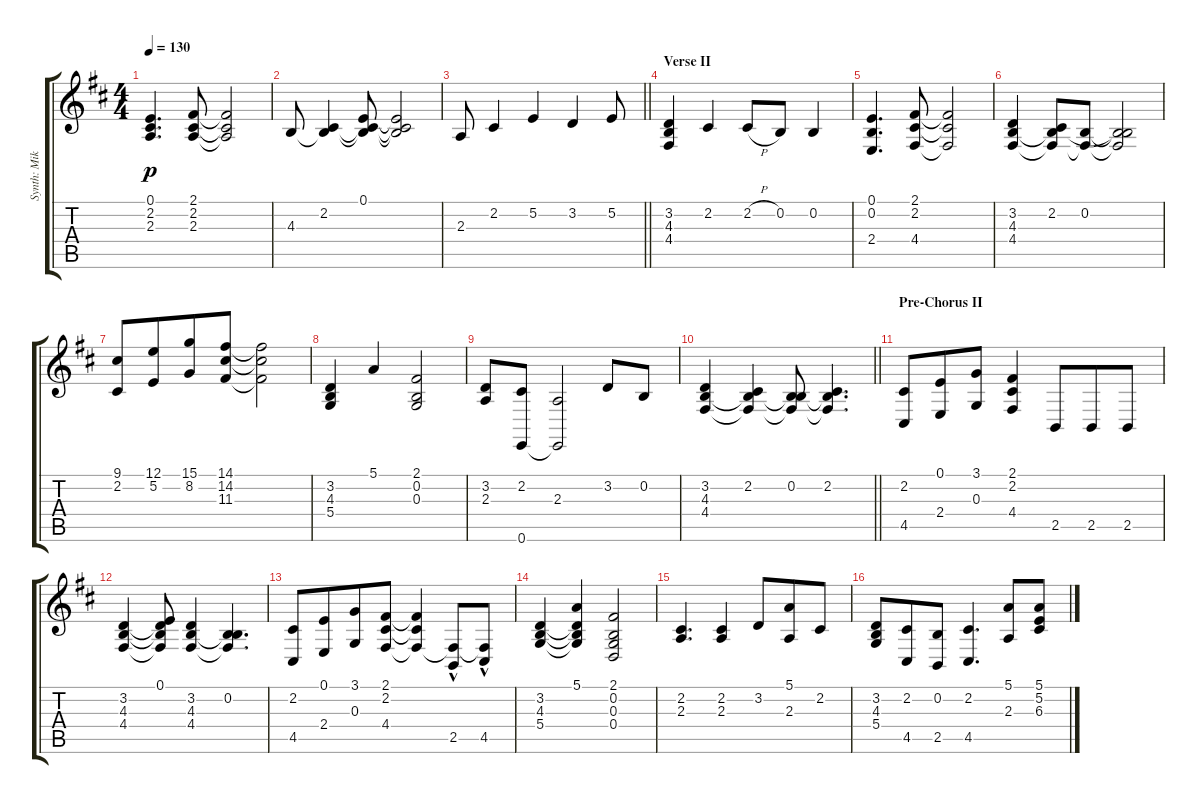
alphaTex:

\track ("Synth: Mike" "Synth: Mik") {instrument synthstrings1}
\staff {score tabs}
\tuning (E4 B3 G3 D3 A2 E2) {hide}
\ts (4 4)
\tempo 130
\clef g2
\ks d
(0.1 2.2 2.3).4{d dy p} (2.1 2.2 2.3).8 (2.1{t} 2.2{t} 2.3{t}).2 |
4.3.8 (2.2 4.3{t}).4 (0.1 2.2{t} 4.3{t}).8 (0.1{t} 2.2{t} 4.3{t}).2 |
\barLineRight lightlight
2.3.8 2.2.4 5.2.4 3.2.4 5.2.8 |
\section ("" "Verse II")
(3.2 4.3 4.4).4 2.2.4 2.2{h}.8 0.2.8 0.2.4 |
(0.1 0.2 2.4).4{d} (2.1 2.2 4.4).8 (2.1{t} 2.2{t} 4.4{t}).2 |
(3.2 4.3 4.4).4{beam merge} (2.2 4.3{t} 4.4{t}).8 (0.2 4.4{t}).8 (0.2{t} 4.3{t} 4.4{t}).2 |
(9.1 2.2).8 (12.1 5.2).8{beam merge} (15.1 8.2).8 (14.1 14.2 11.3).8 (14.1{t} 14.2{t} 11.3{t}).2 |
(3.2 4.3 5.4).4 5.1.4 (2.1 0.2 0.3).2 |
(3.2 2.3).8 (2.2 0.6).8 (2.3 0.6{t}).2 3.2.8 0.2.8 |
\barLineRight lightlight
(3.2 4.3 4.4).4 (2.2 4.3{t} 4.4{t}).4 (0.2 4.3{t} 4.4{t}).8 (2.2 4.3{t} 4.4{t}).4{d} |
\section ("" "Pre-Chorus II")
(2.2 4.5).8 (0.1 2.4).8{beam merge} (3.1 0.3).8 (2.1 2.2 4.4).4 2.5.8{beam merge} 2.5.8 2.5.8 |
(3.2 4.3 4.4).4 (0.1 3.2{t} 4.3{t} 4.4{t}).8 (3.2 4.3 4.4).4 (0.2 4.3{t} 4.4{t}).4{d} |
(2.2 4.5).8 (0.1 2.4).8{beam merge} (3.1 0.3).8 (2.1 2.2 4.4).8 (2.1{t} 2.2{t} 4.4{t}).4 (4.4{t} 2.5{hac}).8 (4.4{t} 4.5{hac}).8 |
(3.2 4.3 5.4).4 (5.1 3.2{t} 4.3{t} 5.4{t}).4 (2.1 0.2 0.3 0.4).2 |
(2.2 2.3).4{d} (2.2 2.3).4 3.2.8{beam merge} (5.1 2.3).8 2.2.8 |
(3.2 4.3 5.4).8 (2.2 4.5).8{beam merge} (0.2 2.5).8 (2.2 4.5).4{d} (5.1 2.3).8 (5.1 5.2 6.3).8
